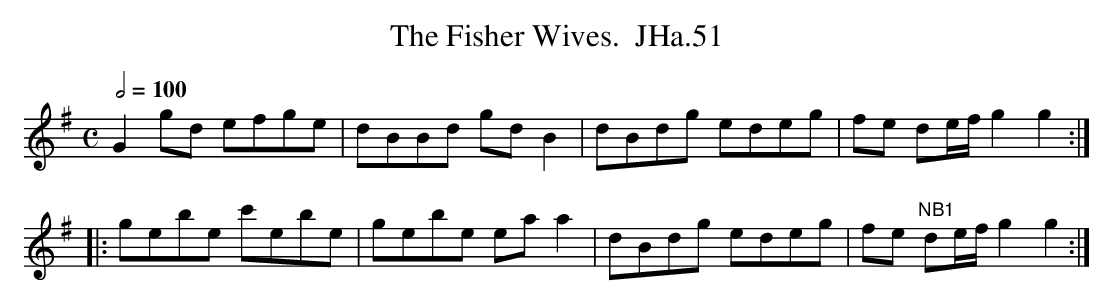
X:1
T:Fisher Wives.  JHa.51, The
Q:1/2=100
M:C
L:1/8
K:G
G2 gd efge|dBBd gd B2|dBdg edeg|fe de/f/ g2g2 :|
|: gebe c'ebe|gebe ea a2|dBdg edeg|fe "NB1"de/f/ g2g2 :|
